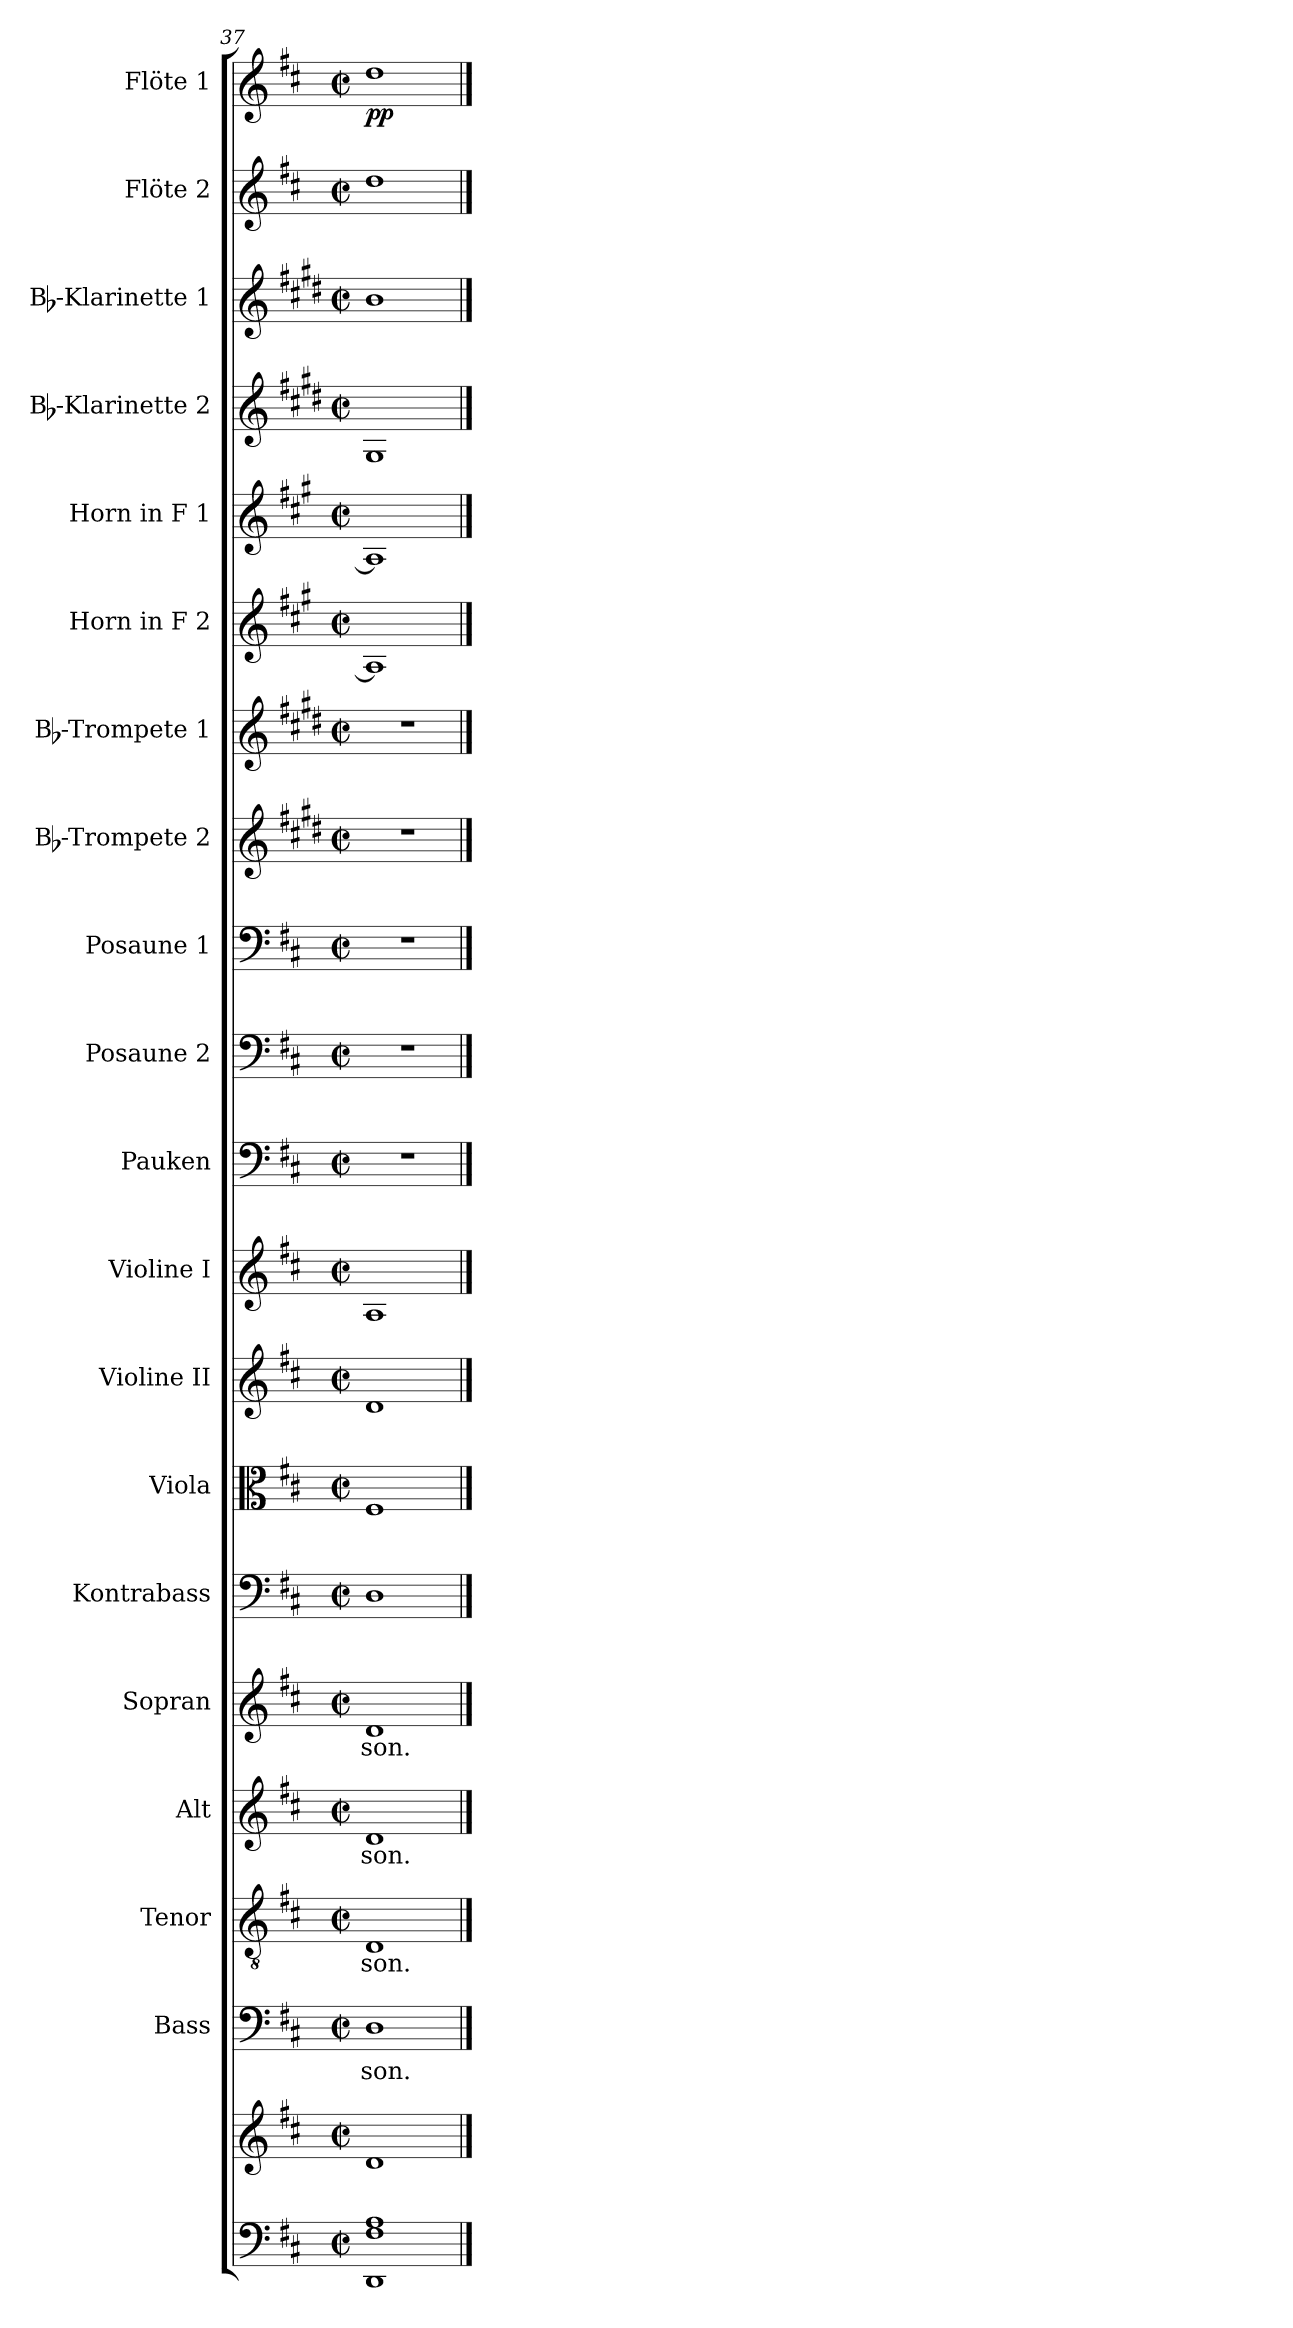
**kern	**kern	**kern	**text	**kern	**text	**kern	**text	**kern	**text	**kern	**kern	**kern	**kern	**kern	**kern	**kern	**kern	**kern	**kern	**kern	**kern	**kern	**kern	**kern	**dynam
*part20	*part20	*part19	*part19	*part18	*part18	*part17	*part17	*part16	*part16	*part15	*part14	*part13	*part12	*part11	*part10	*part9	*part8	*part7	*part6	*part5	*part4	*part3	*part2	*part1	*part1
*staff21	*staff20	*staff19	*staff19	*staff18	*staff18	*staff17	*staff17	*staff16	*staff16	*staff15	*staff14	*staff13	*staff12	*staff11	*staff10	*staff9	*staff8	*staff7	*staff6	*staff5	*staff4	*staff3	*staff2	*staff1	*staff1
*	*	*I"Bass	*	*I"Tenor	*	*I"Alt	*	*I"Sopran	*	*I"Kontrabass	*I"Viola	*I"Violine II	*I"Violine I	*I"Pauken	*I"Posaune 2	*I"Posaune 1	*I"Bb-Trompete 2	*I"Bb-Trompete 1	*I"Horn in F 2	*I"Horn in F 1	*I"Bb-Klarinette 2	*I"Bb-Klarinette 1	*I"Flöte 2	*I"Flöte 1	*
*	*	*I'B.	*	*I'T.	*	*I'A.	*	*I'S.	*	*I'Kb.	*I'Vla.	*I'Vl. II	*I'Vl. I	*I'Pk.	*I'Pos. 2	*I'Pos. 1	*I'Bb Trp. 2	*I'Bb Trp. 1	*	*	*I'Bb Kl. 2	*I'Bb Kl. 1	*I'Fl. 2	*I'Fl. 1	*
*clefF4	*clefG2	*clefF4	*	*clefGv2	*	*clefG2	*	*clefG2	*	*clefF4	*clefC3	*clefG2	*clefG2	*clefF4	*clefF4	*clefF4	*clefG2	*clefG2	*clefG2	*clefG2	*clefG2	*clefG2	*clefG2	*clefG2	*
*	*	*	*	*	*	*	*	*	*	*ITrd7c12	*	*	*	*	*	*	*ITrd1c2	*ITrd1c2	*ITrd4c7	*ITrd4c7	*ITrd1c2	*ITrd1c2	*	*	*
*k[f#c#]	*k[f#c#]	*k[f#c#]	*	*k[f#c#]	*	*k[f#c#]	*	*k[f#c#]	*	*k[f#c#]	*k[f#c#]	*k[f#c#]	*k[f#c#]	*k[f#c#]	*k[f#c#]	*k[f#c#]	*k[f#c#]	*k[f#c#]	*k[f#c#]	*k[f#c#]	*k[f#c#]	*k[f#c#]	*k[f#c#]	*k[f#c#]	*
*D:	*D:	*D:	*	*D:	*	*D:	*	*D:	*	*D:	*D:	*D:	*D:	*D:	*D:	*D:	*D:	*D:	*D:	*D:	*D:	*D:	*D:	*D:	*
*M2/2	*M2/2	*M2/2	*	*M2/2	*	*M2/2	*	*M2/2	*	*M2/2	*M2/2	*M2/2	*M2/2	*M2/2	*M2/2	*M2/2	*M2/2	*M2/2	*M2/2	*M2/2	*M2/2	*M2/2	*M2/2	*M2/2	*
*met(c|)	*met(c|)	*met(c|)	*	*met(c|)	*	*met(c|)	*	*met(c|)	*	*met(c|)	*met(c|)	*met(c|)	*met(c|)	*met(c|)	*met(c|)	*met(c|)	*met(c|)	*met(c|)	*met(c|)	*met(c|)	*met(c|)	*met(c|)	*met(c|)	*met(c|)	*
=37	=37	=37	=37	=37	=37	=37	=37	=37	=37	=37	=37	=37	=37	=37	=37	=37	=37	=37	=37	=37	=37	=37	=37	=37	=37
*^	*	*	*	*	*	*	*	*	*	*	*	*	*	*	*	*	*	*	*	*	*	*	*	*	*
!	!	!	!	!LO:LY:b	!	!LO:LY:b	!	!LO:LY:b	!	!LO:LY:b	!	!	!	!	!	!	!	!	!	!	!	!	!	!	!	!LO:DY:b
1F# 1A	1DD	1d	1D	-son.	1D	-son.	1d	-son.	1d	-son.	1DD	1F#	1d	1A	1r	1r	1r	1r	1r	1D]	1D]	1F#	1a	1dd	1dd	pp
*v	*v	*	*	*	*	*	*	*	*	*	*	*	*	*	*	*	*	*	*	*	*	*	*	*	*	*
==	==	==	==	==	==	==	==	==	==	==	==	==	==	==	==	==	==	==	==	==	==	==	==	==	==
*-	*-	*-	*-	*-	*-	*-	*-	*-	*-	*-	*-	*-	*-	*-	*-	*-	*-	*-	*-	*-	*-	*-	*-	*-	*-
